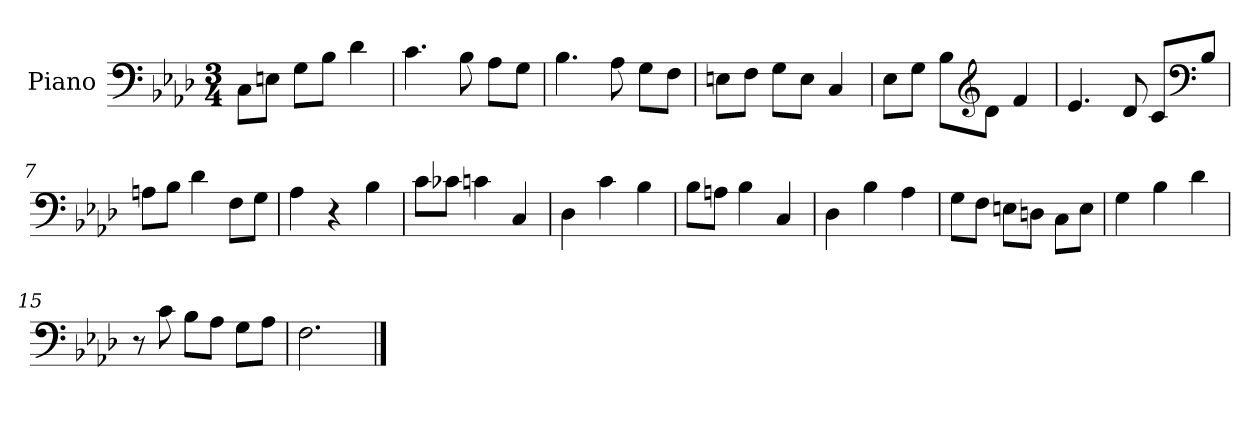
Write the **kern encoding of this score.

**kern
*part1
*staff1
*I"Piano
*I'Pno.
*clefF4
*k[b-e-a-d-]
*M3/4
*MM120
=1
8C\L
8En\J
8G\L
8B-\J
4d-\
=2
4.c\
8B-\
8A-\L
8G\J
=3
4.B-\
8A-\
8G\L
8F\J
=4
8En\L
8F\J
8G\L
8E\J
4C/
=5
8E-\L
8G\J
8B-\L
*clefG2
8d-\J
4f/
=6
4.e-/
8d-/
8c/L
*clefF4
8B-/J
=7
8An\L
8B-\J
4d-\
8F\L
8G\J
=8
4A-\
4r
4B-\
!!LO:LB:g=z
=9
8c\L
8c-X\J
4cn\
4C/
=10
4D-\
4c\
4B-\
=11
8B-\L
8An\J
4B-\
4C/
=12
4D-\
4B-\
4A-\
=13
8G\L
8F\J
8En\L
8Dn\J
8C\L
8E\J
=14
4G\
4B-\
4d-\
=15
8r
8c\
8B-\L
8A-\J
8G\L
8A-\J
=16
2.F\
==
*-
